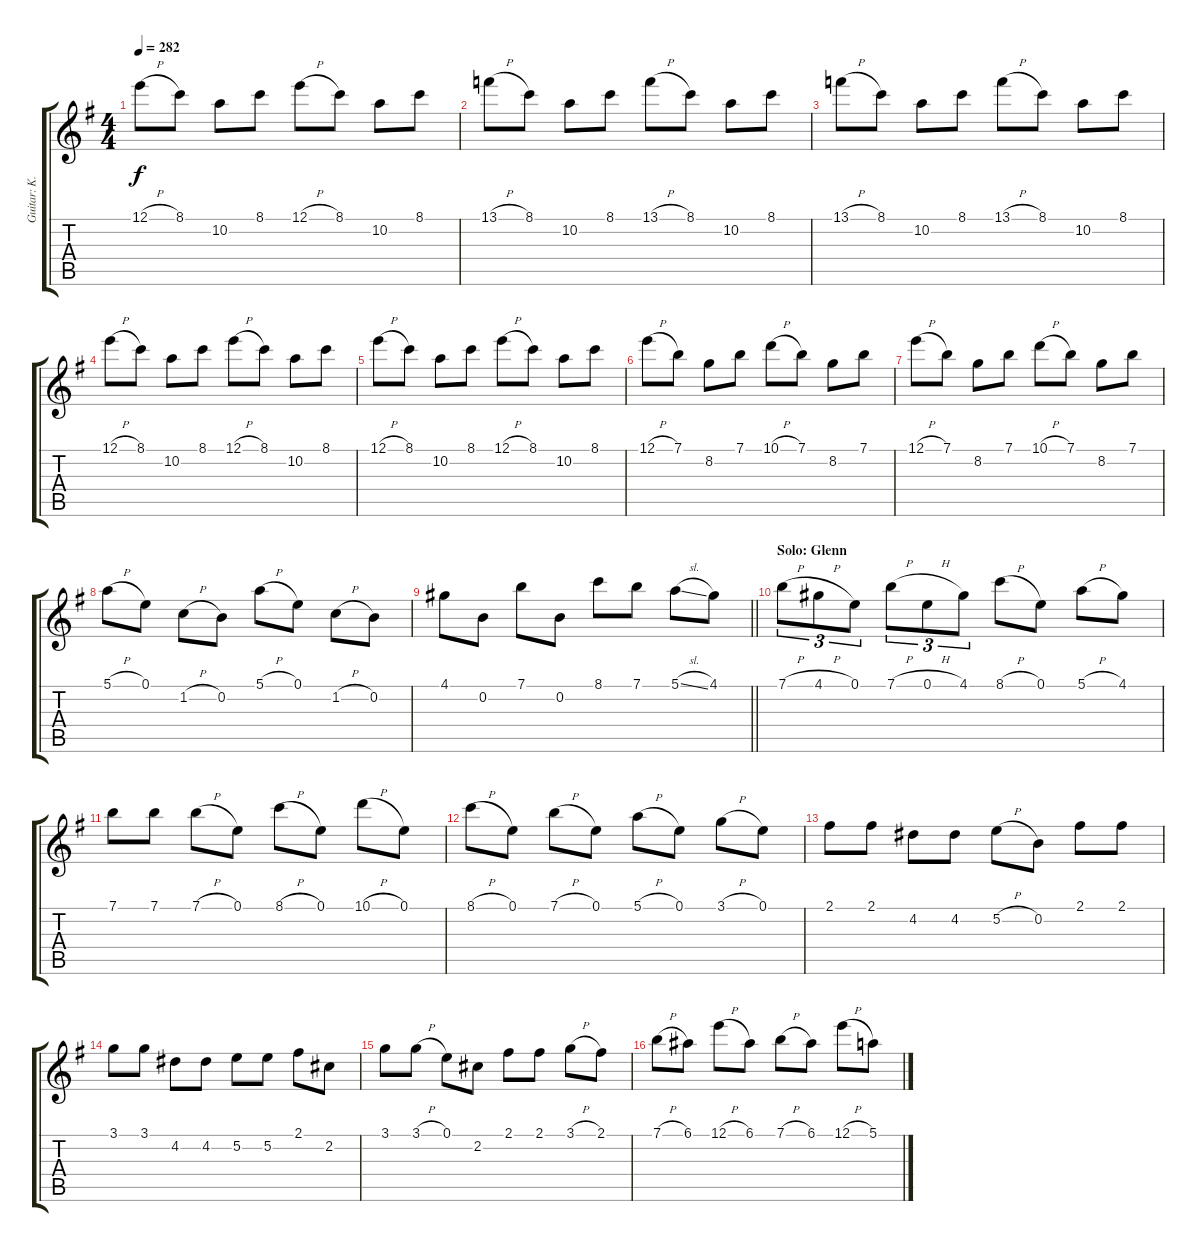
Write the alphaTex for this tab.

\track ("Guitar: K.K." "Guitar: K.") {instrument overdrivenguitar}
\staff {score tabs}
\tuning (E4 B3 G3 D3 A2 E2) {hide}
\ts (4 4)
\tempo 282
\clef g2
\ks g
12.1{h}.8{dy f} 8.1.8 10.2.8 8.1.8 12.1{h}.8 8.1.8 10.2.8 8.1.8 |
13.1{h}.8 8.1.8 10.2.8 8.1.8 13.1{h}.8 8.1.8 10.2.8 8.1.8 |
13.1{h}.8 8.1.8 10.2.8 8.1.8 13.1{h}.8 8.1.8 10.2.8 8.1.8 |
12.1{h}.8 8.1.8 10.2.8 8.1.8 12.1{h}.8 8.1.8 10.2.8 8.1.8 |
12.1{h}.8 8.1.8 10.2.8 8.1.8 12.1{h}.8 8.1.8 10.2.8 8.1.8 |
12.1{h}.8 7.1.8 8.2.8 7.1.8 10.1{h}.8 7.1.8 8.2.8 7.1.8 |
12.1{h}.8 7.1.8 8.2.8 7.1.8 10.1{h}.8 7.1.8 8.2.8 7.1.8 |
5.1{h}.8 0.1.8 1.2{h}.8 0.2.8 5.1{h}.8 0.1.8 1.2{h}.8 0.2.8 |
\barLineRight lightlight
4.1.8 0.2.8 7.1.8 0.2.8 8.1.8 7.1.8 5.1{sl}.8 4.1.8 |
\section ("" "Solo: Glenn")
7.1{h}.8{tu (3 2)} 4.1{h}.8{tu (3 2)} 0.1.8{tu (3 2)} 7.1{h}.8{tu (3 2)} 0.1{h}.8{tu (3 2)} 4.1.8{tu (3 2)} 8.1{h}.8 0.1.8 5.1{h}.8 4.1.8 |
7.1.8 7.1.8 7.1{h}.8 0.1.8 8.1{h}.8 0.1.8 10.1{h}.8 0.1.8 |
8.1{h}.8 0.1.8 7.1{h}.8 0.1.8 5.1{h}.8 0.1.8 3.1{h}.8 0.1.8 |
2.1.8 2.1.8 4.2.8 4.2.8 5.2{h}.8 0.2.8 2.1.8 2.1.8 |
3.1.8 3.1.8 4.2.8 4.2.8 5.2.8 5.2.8 2.1.8 2.2.8 |
3.1.8 3.1{h}.8 0.1.8 2.2.8 2.1.8 2.1.8 3.1{h}.8 2.1.8 |
7.1{h}.8 6.1.8 12.1{h}.8 6.1.8 7.1{h}.8 6.1.8 12.1{h}.8 5.1.8
